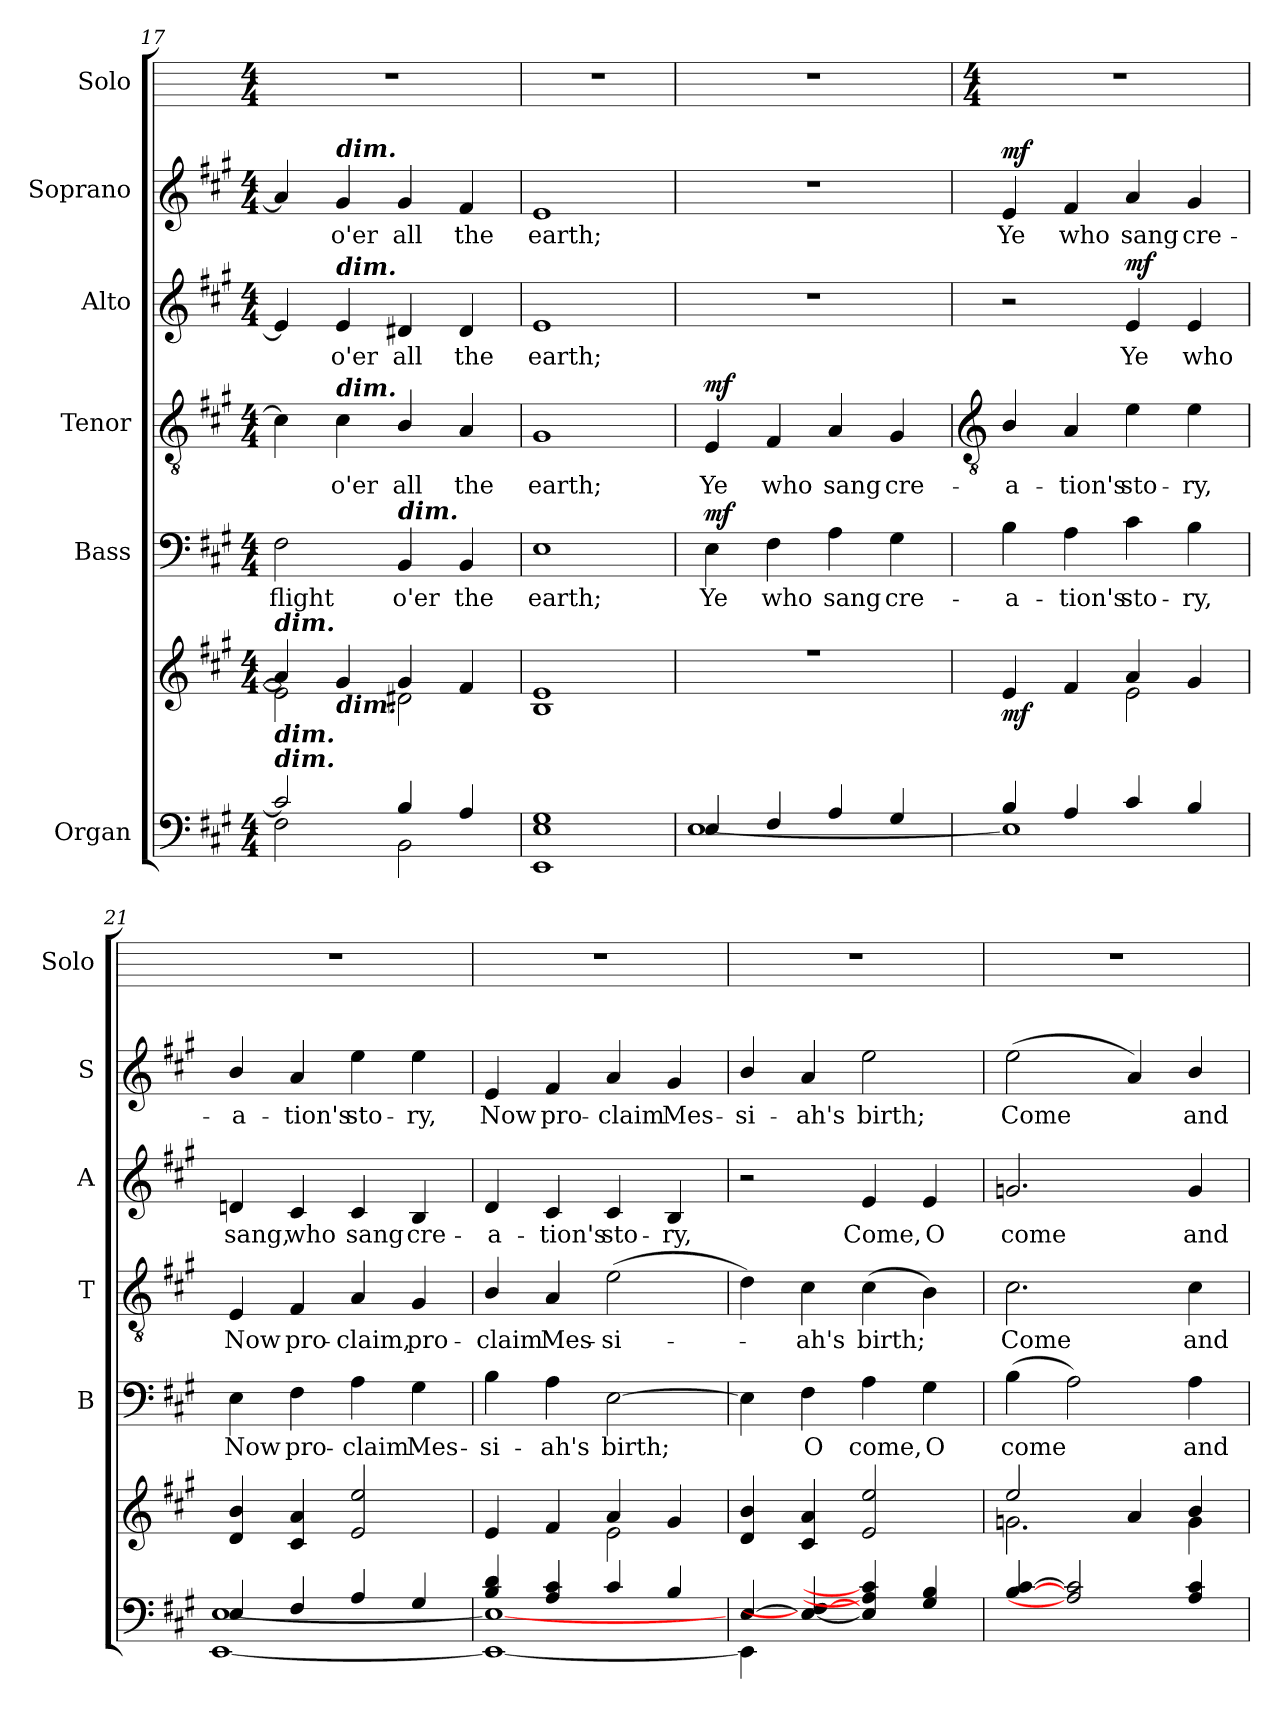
**kern	**kern	**dynam	**kern	**text	**dynam	**kern	**text	**dynam	**kern	**text	**dynam	**kern	**text	**dynam	**kern
*part6	*part6	*part6	*part5	*part5	*part5	*part4	*part4	*part4	*part3	*part3	*part3	*part2	*part2	*part2	*part1
*staff7	*staff6	*staff6/7	*staff5	*staff5	*staff5	*staff4	*staff4	*staff4	*staff3	*staff3	*staff3	*staff2	*staff2	*staff2	*staff1
*I"Organ	*	*	*I"Bass	*	*	*I"Tenor	*	*	*I"Alto	*	*	*I"Soprano	*	*	*I"Solo
*	*	*	*I'B	*	*	*I'T	*	*	*I'A	*	*	*I'S	*	*	*I'Solo
*clefF4	*clefG2	*	*clefF4	*	*	*clefGv2	*	*	*clefG2	*	*	*clefG2	*	*	*
*k[f#c#g#]	*k[f#c#g#]	*	*k[f#c#g#]	*	*	*k[f#c#g#]	*	*	*k[f#c#g#]	*	*	*k[f#c#g#]	*	*	*
*A:	*A:	*	*A:	*	*	*A:	*	*	*A:	*	*	*A:	*	*	*
*M4/4	*M4/4	*	*M4/4	*	*	*M4/4	*	*	*M4/4	*	*	*M4/4	*	*	*M4/4
=17	=17	=17	=17	=17	=17	=17	=17	=17	=17	=17	=17	=17	=17	=17	=17
*^	*^	*	*	*	*	*	*	*	*	*	*	*	*	*	*
!	!	!LO:TX:a:Bi:t=dim.	!	!	!	!	!	!	!	!	!	!	!	!	!	!	!
!LO:TX:a:Bi:t=dim.	!	!	!	!	!	!	!	!	!	!	!	!	!	!	!	!	!
!LO:TX:a:Bi:t=dim.	!	!	!	!	!	!	!	!	!	!	!	!	!	!	!	!	!
!	!	!	!	!	!	!LO:LY:b	!	!	!	!	!	!	!	!	!	!	!
2c#/]	2F#\	4a/]	2e\]	.	2F#	flight	.	4c#]	.	.	4e]	.	.	4a]	.	.	1r
!	!	!	!	!	!	!	!	!	!	!	!	!	!	!LO:TX:a:Bi:t=dim.	!	!	!
!	!	!	!	!	!	!	!	!	!	!	!LO:TX:a:Bi:t=dim.	!	!	!	!	!	!
!	!	!	!	!	!	!	!	!LO:TX:a:Bi:t=dim.	!	!	!	!	!	!	!	!	!
!	!	!LO:TX:b:Bi:t=dim.	!	!	!	!	!	!	!	!	!	!	!	!	!	!	!
!	!	!	!	!	!	!	!	!	!LO:LY:b	!	!	!LO:LY:b	!	!	!LO:LY:b	!	!
.	.	4g#/	.	.	.	.	.	4c#	o'er	.	4e	o'er	.	4g#	o'er	.	.
!	!	!	!	!	!LO:TX:a:Bi:t=dim.	!	!	!	!	!	!	!	!	!	!	!	!
!	!	!	!	!	!	!LO:LY:b	!	!	!LO:LY:b	!	!	!LO:LY:b	!	!	!LO:LY:b	!	!
4B/	2BB\	4g#/	2d#X\	.	4BB	o'er	.	4B/	all	.	4d#X	all	.	4g#	all	.	.
!	!	!	!	!	!	!LO:LY:b	!	!	!LO:LY:b	!	!	!LO:LY:b	!	!	!LO:LY:b	!	!
4A/	.	4f#/	.	.	4BB	the	.	4A	the	.	4d#	the	.	4f#	the	.	.
=18	=18	=18	=18	=18	=18	=18	=18	=18	=18	=18	=18	=18	=18	=18	=18	=18	=18
!	!	!	!	!	!	!LO:LY:b	!	!	!LO:LY:b	!	!	!LO:LY:b	!	!	!LO:LY:b	!	!
1E/ 1G#/	1EE\	1B/ 1e/	1ryy	.	1E	earth;	.	1G#	earth;	.	1e	earth;	.	1e	earth;	.	1r
=19	=19	=19	=19	=19	=19	=19	=19	=19	=19	=19	=19	=19	=19	=19	=19	=19	=19
!	!	!	!	!LO:DY:b=2	!	!LO:LY:b	!	!	!LO:LY:b	!	!	!	!	!	!	!	!
!	!	!	!	!LO:DY:n=1:a=2	!	!	!LO:DY:b	!	!	!LO:DY:b	!	!	!	!	!	!	!
4E/	[1E\	1r	1ryy	mf mf	4E	Ye	mf	4E	Ye	mf	1r	.	.	1r	.	.	1r
!	!	!	!	!	!	!LO:LY:b	!	!	!LO:LY:b	!	!	!	!	!	!	!	!
4F#/	.	.	.	.	4F#	who	.	4F#	who	.	.	.	.	.	.	.	.
!	!	!	!	!	!	!LO:LY:b	!	!	!LO:LY:b	!	!	!	!	!	!	!	!
4A/	.	.	.	.	4A	sang	.	4A	sang	.	.	.	.	.	.	.	.
!	!	!	!	!	!	!LO:LY:b	!	!	!LO:LY:b	!	!	!	!	!	!	!	!
4G#/	.	.	.	.	4G#	cre-	.	4G#	cre-	.	.	.	.	.	.	.	.
!!LO:LB:g=z
=20	=20	=20	=20	=20	=20	=20	=20	=20	=20	=20	=20	=20	=20	=20	=20	=20	=20
*	*	*	*	*	*	*	*	*clefGv2	*	*	*	*	*	*	*	*	*
*	*	*	*	*	*	*	*	*	*	*	*	*	*	*	*	*	*M4/4
!	!	!	!	!LO:DY:b	!	!LO:LY:b	!	!	!LO:LY:b	!	!	!	!	!	!LO:LY:b	!LO:DY:b	!
4B/	1E\]	4e/	2ryy	mf	4B	-a-	.	4B/	-a-	.	2r	.	.	4e	Ye	mf	1r
!	!	!	!	!	!	!LO:LY:b	!	!	!LO:LY:b	!	!	!	!	!	!LO:LY:b	!	!
4A/	.	4f#/	.	.	4A	-tion's	.	4A	-tion's	.	.	.	.	4f#	who	.	.
!	!	!	!	!	!	!LO:LY:b	!	!	!LO:LY:b	!	!	!LO:LY:b	!LO:DY:b	!	!LO:LY:b	!	!
4c#/	.	4a/	2e\	.	4c#	sto-	.	4e	sto-	.	4e	Ye	mf	4a	sang	.	.
!	!	!	!	!	!	!LO:LY:b	!	!	!LO:LY:b	!	!	!LO:LY:b	!	!	!LO:LY:b	!	!
4B/	.	4g#/	.	.	4B	-ry,	.	4e	-ry,	.	4e	who	.	4g#	cre-	.	.
=21	=21	=21	=21	=21	=21	=21	=21	=21	=21	=21	=21	=21	=21	=21	=21	=21	=21
!	!	!	!	!	!	!LO:LY:b	!	!	!LO:LY:b	!	!	!LO:LY:b	!	!	!LO:LY:b	!	!
4E/	[1EE\ [1E\	4d/ 4b/	1ryy	.	4E	Now	.	4E	Now	.	4dn	sang,	.	4b/	-a-	.	1r
!	!	!	!	!	!	!LO:LY:b	!	!	!LO:LY:b	!	!	!LO:LY:b	!	!	!LO:LY:b	!	!
4F#/	.	4c#/ 4a/	.	.	4F#	pro-	.	4F#	pro-	.	4c#	who	.	4a	-tion's	.	.
!	!	!	!	!	!	!LO:LY:b	!	!	!LO:LY:b	!	!	!LO:LY:b	!	!	!LO:LY:b	!	!
4A/	.	2e/ 2ee/	.	.	4A	-claim	.	4A	-claim,	.	4c#	sang	.	4ee	sto-	.	.
!	!	!	!	!	!	!LO:LY:b	!	!	!LO:LY:b	!	!	!LO:LY:b	!	!	!LO:LY:b	!	!
4G#/	.	.	.	.	4G#	Mes-	.	4G#	pro-	.	4B	cre-	.	4ee	-ry,	.	.
=22	=22	=22	=22	=22	=22	=22	=22	=22	=22	=22	=22	=22	=22	=22	=22	=22	=22
!	!	!	!	!	!	!LO:LY:b	!	!	!LO:LY:b	!	!	!LO:LY:b	!	!	!LO:LY:b	!	!
4B/ 4d/	1EE\_ 1E\_	4e/	2ryy	.	4B	-si-	.	4B/	-claim	.	4d	-a-	.	4e	Now	.	1r
!	!	!	!	!	!	!LO:LY:b	!	!	!LO:LY:b	!	!	!LO:LY:b	!	!	!LO:LY:b	!	!
4A/ 4c#/	.	4f#/	.	.	4A	-ah's	.	4A	Mes-	.	4c#	-tion's	.	4f#	pro-	.	.
!	!	!	!	!	!	!LO:LY:b	!	!	!LO:LY:b	!	!	!LO:LY:b	!	!	!LO:LY:b	!	!
4c#/	.	4a/	2e\	.	[2E	birth;	.	(>2e	-si-	.	4c#	sto-	.	4a	-claim	.	.
!	!	!	!	!	!	!	!	!	!	!	!	!LO:LY:b	!	!	!LO:LY:b	!	!
4B/	.	4g#/	.	.	.	.	.	.	.	.	4B	-ry,	.	4g#	Mes-	.	.
=23	=23	=23	=23	=23	=23	=23	=23	=23	=23	=23	=23	=23	=23	=23	=23	=23	=23
!	!	!	!	!	!	!	!	!	!	!	!	!	!	!	!LO:LY:b	!	!
[4E/	4EE\]	4d/ 4b/	1ryy	.	4E]	.	.	4d)	.	.	2r	.	.	4b/	-si-	.	1r
!	!	!	!	!	!	!LO:LY:b	!	!	!LO:LY:b	!	!	!	!	!	!LO:LY:b	!	!
4E/_ 4F#/_	2.ryy	4c#/ 4a/	.	.	4F#	O	.	4c#	ah's	.	.	.	.	4a	-ah's	.	.
!	!	!	!	!	!	!LO:LY:b	!	!	!LO:LY:b	!	!	!LO:LY:b	!	!	!LO:LY:b	!	!
4E/] 4A/] 4c#/]	.	2e/ 2ee/	.	.	4A	come,	.	(>4c#	birth;	.	4e	Come,	.	2ee	birth;	.	.
!	!	!	!	!	!	!LO:LY:b	!	!	!	!	!	!LO:LY:b	!	!	!	!	!
4G#/ 4B/	.	.	.	.	4G#	O	.	4B)	.	.	4e	O	.	.	.	.	.
=24	=24	=24	=24	=24	=24	=24	=24	=24	=24	=24	=24	=24	=24	=24	=24	=24	=24
!	!	!	!	!	!	!LO:LY:b	!	!	!LO:LY:b	!	!	!LO:LY:b	!	!	!LO:LY:b	!	!
[4B/ [4c#/	1ryy	2ee/	2.gn\	.	(>4B	come	.	2.c#	Come	.	2.gn	come	.	(<2ee	Come	.	1r
2A/] 2c#/]	.	.	.	.	2A)	.	.	.	.	.	.	.	.	.	.	.	.
.	.	4a/	.	.	.	.	.	.	.	.	.	.	.	4a)	.	.	.
!	!	!	!	!	!	!LO:LY:b	!	!	!LO:LY:b	!	!	!LO:LY:b	!	!	!LO:LY:b	!	!
4A/ 4c#/	.	4b/	4g\	.	4A	and	.	4c#	and	.	4g	and	.	4b/	and	.	.
*v	*v	*	*	*	*	*	*	*	*	*	*	*	*	*	*	*	*
*	*v	*v	*	*	*	*	*	*	*	*	*	*	*	*	*	*
=	=	=	=	=	=	=	=	=	=	=	=	=	=	=	=
*-	*-	*-	*-	*-	*-	*-	*-	*-	*-	*-	*-	*-	*-	*-	*-
